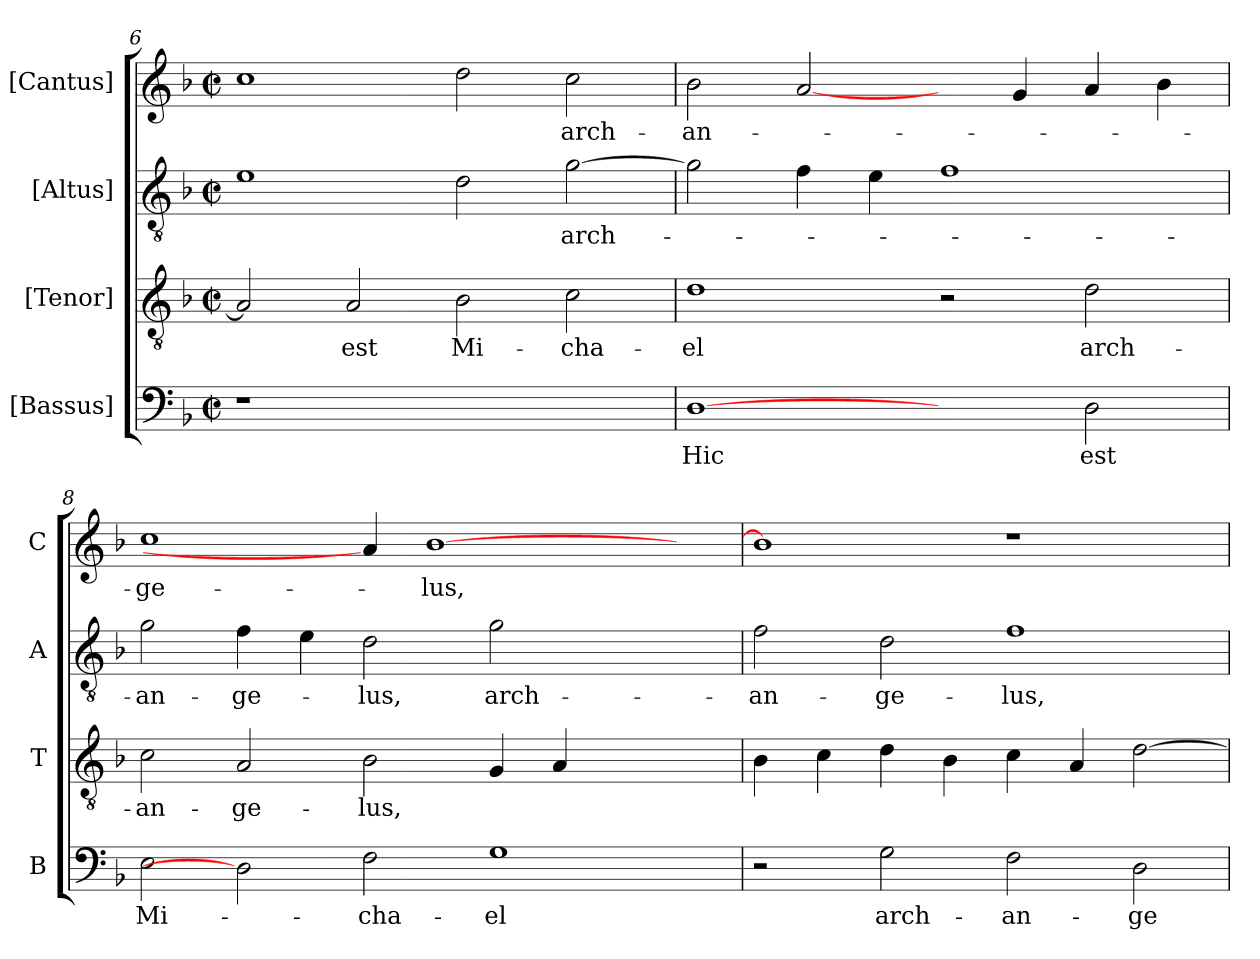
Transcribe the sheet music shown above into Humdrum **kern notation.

**kern	**text	**kern	**text	**kern	**text	**kern	**text
*part4	*part4	*part3	*part3	*part2	*part2	*part1	*part1
*staff4	*staff4	*staff3	*staff3	*staff2	*staff2	*staff1	*staff1
*I"[Bassus]	*	*I"[Tenor]	*	*I"[Altus]	*	*I"[Cantus]	*
*I'B	*	*I'T	*	*I'A	*	*I'C	*
*clefF4	*	*clefGv2	*	*clefGv2	*	*clefG2	*
*k[b-]	*	*k[b-]	*	*k[b-]	*	*k[b-]	*
*F:	*	*F:	*	*F:	*	*F:	*
*M2/2	*	*M2/2	*	*M2/2	*	*M2/2	*
*met(c|)	*	*met(c|)	*	*met(c|)	*	*met(c|)	*
=6	=6	=6	=6	=6	=6	=6	=6
1r	.	2A/]	.	1e	.	1cc	.
!	!	!	!LO:LY:b	!	!	!	!
.	.	2A/	est	.	.	.	.
!	!	!	!LO:LY:b	!	!	!	!
1ryy	.	2B-\	Mi-	2d\	.	2dd\	.
!	!	!	!LO:LY:b	!	!LO:LY:b	!	!LO:LY:b
.	.	2c\	-cha-	[2g\	arch-	2cc\	arch-
=7	=7	=7	=7	=7	=7	=7	=7
!	!LO:LY:b	!	!LO:LY:b	!	!	!	!LO:LY:b
[1D	Hic	1d	-el	2g\]	.	2b-\	-an-
.	.	.	.	4f\	.	[2a/	.
.	.	.	.	4e\	.	.	.
2ryy	.	2r	.	1f	.	4ryy	.
.	.	.	.	.	.	4g/	.
!	!LO:LY:b	!	!LO:LY:b	!	!	!	!
2D\	est	2d\	arch-	.	.	4a/	.
.	.	.	.	.	.	4b-\	.
=8	=8	=8	=8	=8	=8	=8	=8
!	!LO:LY:b	!	!LO:LY:b	!	!LO:LY:b	!	!LO:LY:b
2E\	Mi-	2c\	-an-	2g\	-an-	1cc	-ge-
!	!	!	!LO:LY:b	!	!LO:LY:b	!	!
2D]	.	2A/	-ge-	4f\	-ge-	.	.
.	.	.	.	4e\	.	.	.
!	!LO:LY:b	!	!LO:LY:b	!	!LO:LY:b	!	!
2F\	-cha-	2B-\	-lus,	2d\	-lus,	4a/]	.
!	!	!	!	!	!	!	!LO:LY:b
.	.	.	.	.	.	[1b-	-lus,
!	!LO:LY:b	!	!	!	!LO:LY:b	!	!
1G	-el	4G/	.	2g\	arch-	.	.
.	.	4A/	.	.	.	.	.
.	.	2ryy	.	2ryy	.	.	.
.	.	.	.	.	.	4ryy	.
!!LO:LB:g=z
=9	=9	=9	=9	=9	=9	=9	=9
!	!	!	!	!	!LO:LY:b	!	!
2r	.	4B-\	.	2f\	-an-	1b-]	.
.	.	4c\	.	.	.	.	.
!	!LO:LY:b	!	!	!	!LO:LY:b	!	!
2G\	arch-	4d\	.	2d\	-ge-	.	.
.	.	4B-\	.	.	.	.	.
!	!LO:LY:b	!	!	!	!LO:LY:b	!	!
2F\	-an-	4c\	.	1f	-lus,	1r	.
.	.	4A/	.	.	.	.	.
!	!LO:LY:b	!	!	!	!	!	!
2D\	-ge-	[2d\	.	.	.	.	.
=	=	=	=	=	=	=	=
*-	*-	*-	*-	*-	*-	*-	*-
